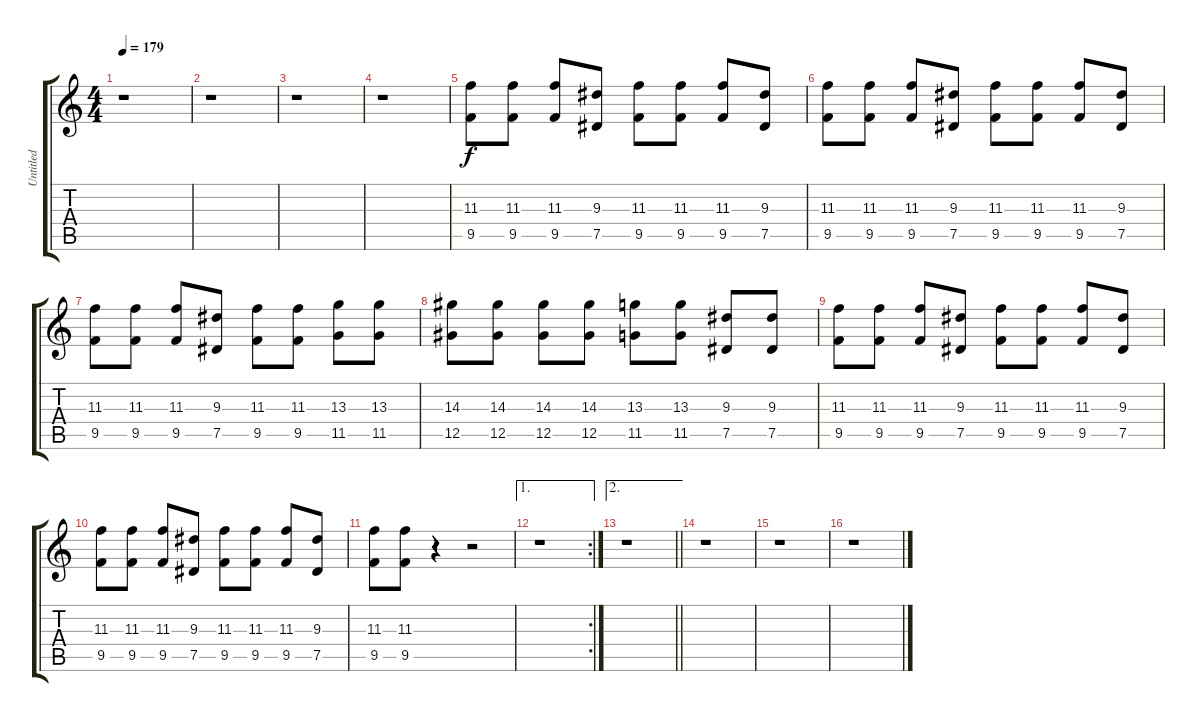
\track ("Untitled" "Untitled") {instrument overdrivenguitar}
\staff {score tabs}
\tuning (Eb4 Bb3 Gb3 Db3 Ab2 Eb2) {hide}
\ts (4 4)
\tempo 179
\clef g2
\ks c
r.1{dy f} |
r.1 |
r.1 |
r.1 |
(11.3 9.5).8 (11.3 9.5).8 (11.3 9.5).8 (9.3 7.5).8 (11.3 9.5).8 (11.3 9.5).8 (11.3 9.5).8 (9.3 7.5).8 |
(11.3 9.5).8 (11.3 9.5).8 (11.3 9.5).8 (9.3 7.5).8 (11.3 9.5).8 (11.3 9.5).8 (11.3 9.5).8 (9.3 7.5).8 |
(11.3 9.5).8 (11.3 9.5).8 (11.3 9.5).8 (9.3 7.5).8 (11.3 9.5).8 (11.3 9.5).8 (13.3 11.5).8 (13.3 11.5).8 |
(14.3 12.5).8 (14.3 12.5).8 (14.3 12.5).8 (14.3 12.5).8 (13.3 11.5).8 (13.3 11.5).8 (9.3 7.5).8 (9.3 7.5).8 |
(11.3 9.5).8 (11.3 9.5).8 (11.3 9.5).8 (9.3 7.5).8 (11.3 9.5).8 (11.3 9.5).8 (11.3 9.5).8 (9.3 7.5).8 |
(11.3 9.5).8 (11.3 9.5).8 (11.3 9.5).8 (9.3 7.5).8 (11.3 9.5).8 (11.3 9.5).8 (11.3 9.5).8 (9.3 7.5).8 |
(11.3 9.5).8 (11.3 9.5).8 r.4 r.2 |
\ae 1
\rc 2
r.1 |
\ae 2
\barLineRight lightlight
r.1 |
r.1 |
r.1 |
r.1
